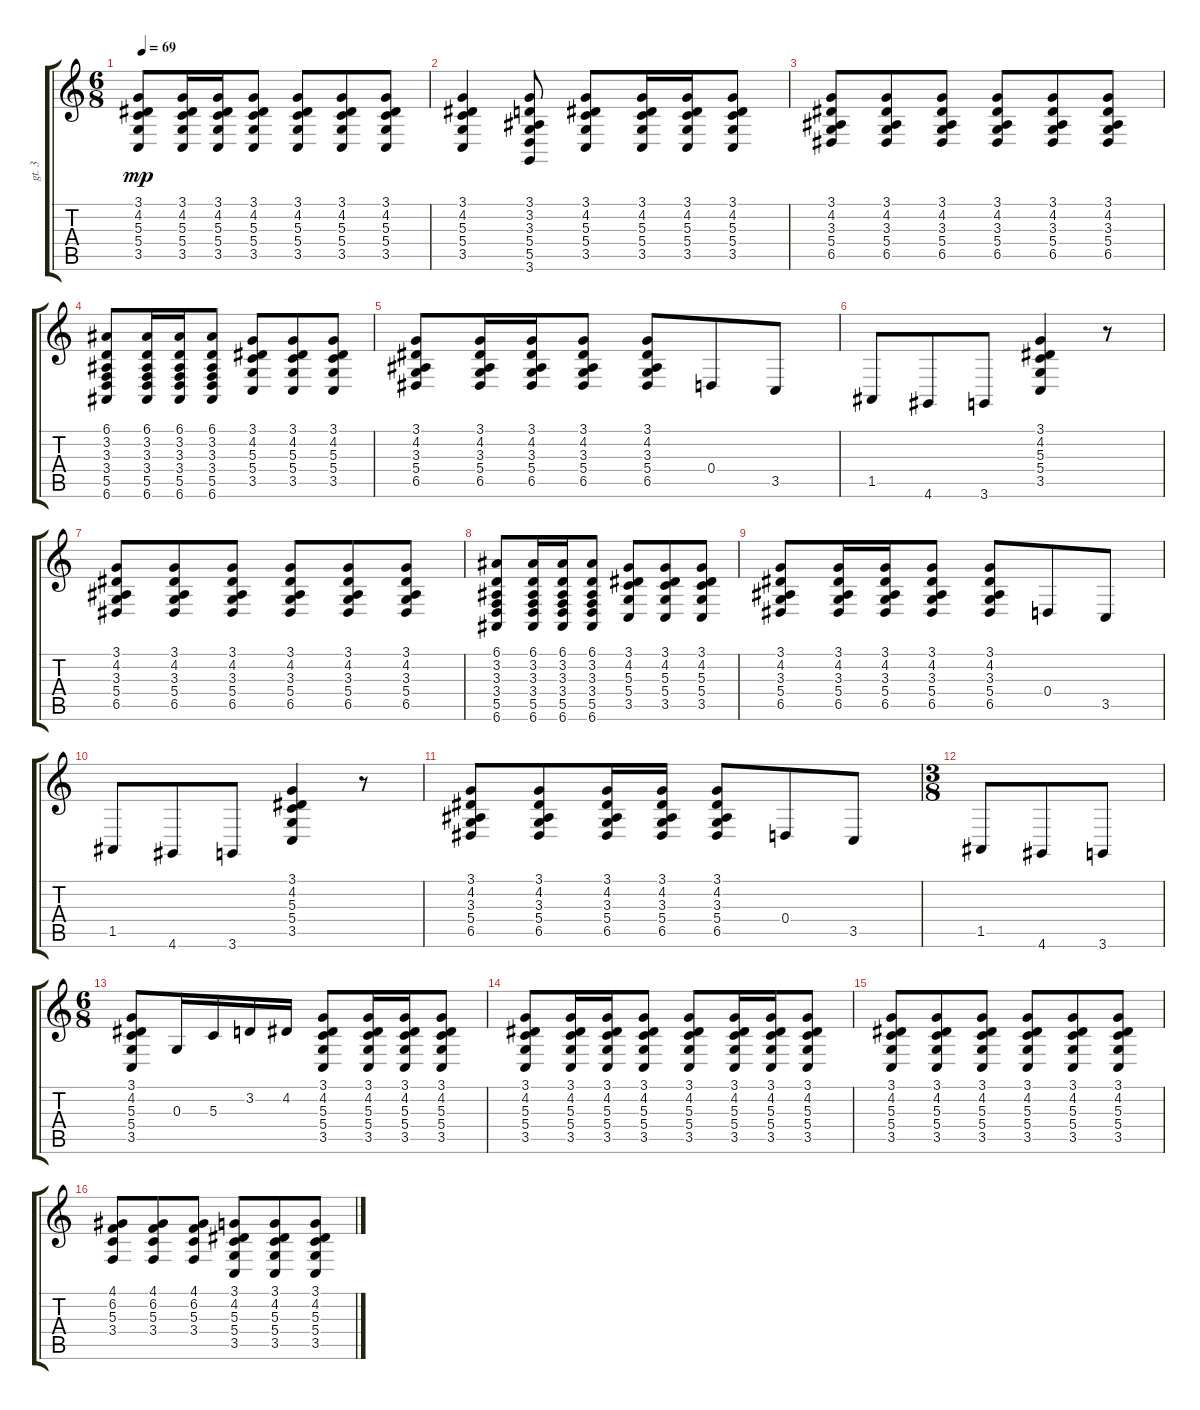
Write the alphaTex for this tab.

\track ("gt. 3" "gt. 3") {instrument harpsichord}
\staff {score tabs}
\tuning (E4 B3 G3 D3 A2 E2) {hide}
\ts (6 8)
\tempo 69
\clef g2
\ks c
(3.1 4.2 5.3 5.4 3.5).8{dy mp} (3.1 4.2 5.3 5.4 3.5).16 (3.1 4.2 5.3 5.4 3.5).16 (3.1 4.2 5.3 5.4 3.5).8 (3.1 4.2 5.3 5.4 3.5).8 (3.1 4.2 5.3 5.4 3.5).8 (3.1 4.2 5.3 5.4 3.5).8 |
(3.1 4.2 5.3 5.4 3.5).4 (3.1 3.2 3.3 5.4 5.5 3.6).8 (3.1 4.2 5.3 5.4 3.5).8 (3.1 4.2 5.3 5.4 3.5).16 (3.1 4.2 5.3 5.4 3.5).16 (3.1 4.2 5.3 5.4 3.5).8 |
(3.1 4.2 3.3 5.4 6.5).8 (3.1 4.2 3.3 5.4 6.5).8 (3.1 4.2 3.3 5.4 6.5).8 (3.1 4.2 3.3 5.4 6.5).8 (3.1 4.2 3.3 5.4 6.5).8 (3.1 4.2 3.3 5.4 6.5).8 |
(6.1 3.2 3.3 3.4 5.5 6.6).8 (6.1 3.2 3.3 3.4 5.5 6.6).16 (6.1 3.2 3.3 3.4 5.5 6.6).16 (6.1 3.2 3.3 3.4 5.5 6.6).8 (3.1 4.2 5.3 5.4 3.5).8 (3.1 4.2 5.3 5.4 3.5).8 (3.1 4.2 5.3 5.4 3.5).8 |
(3.1 4.2 3.3 5.4 6.5).8 (3.1 4.2 3.3 5.4 6.5).16 (3.1 4.2 3.3 5.4 6.5).16 (3.1 4.2 3.3 5.4 6.5).8 (3.1 4.2 3.3 5.4 6.5).8 0.4.8 3.5.8 |
1.5.8 4.6.8 3.6.8 (3.1 4.2 5.3 5.4 3.5).4 r.8 |
(3.1 4.2 3.3 5.4 6.5).8 (3.1 4.2 3.3 5.4 6.5).8 (3.1 4.2 3.3 5.4 6.5).8 (3.1 4.2 3.3 5.4 6.5).8 (3.1 4.2 3.3 5.4 6.5).8 (3.1 4.2 3.3 5.4 6.5).8 |
(6.1 3.2 3.3 3.4 5.5 6.6).8 (6.1 3.2 3.3 3.4 5.5 6.6).16 (6.1 3.2 3.3 3.4 5.5 6.6).16 (6.1 3.2 3.3 3.4 5.5 6.6).8 (3.1 4.2 5.3 5.4 3.5).8 (3.1 4.2 5.3 5.4 3.5).8 (3.1 4.2 5.3 5.4 3.5).8 |
(3.1 4.2 3.3 5.4 6.5).8 (3.1 4.2 3.3 5.4 6.5).16 (3.1 4.2 3.3 5.4 6.5).16 (3.1 4.2 3.3 5.4 6.5).8 (3.1 4.2 3.3 5.4 6.5).8 0.4.8 3.5.8 |
1.5.8 4.6.8 3.6.8 (3.1 4.2 5.3 5.4 3.5).4 r.8 |
(3.1 4.2 3.3 5.4 6.5).8 (3.1 4.2 3.3 5.4 6.5).8 (3.1 4.2 3.3 5.4 6.5).16 (3.1 4.2 3.3 5.4 6.5).16 (3.1 4.2 3.3 5.4 6.5).8 0.4.8 3.5.8 |
\ts (3 8)
1.5.8 4.6.8 3.6.8 |
\ts (6 8)
(3.1 4.2 5.3 5.4 3.5).8 0.3.16 5.3.16 3.2.16 4.2.16 (3.1 4.2 5.3 5.4 3.5).8 (3.1 4.2 5.3 5.4 3.5).16 (3.1 4.2 5.3 5.4 3.5).16 (3.1 4.2 5.3 5.4 3.5).8 |
(3.1 4.2 5.3 5.4 3.5).8 (3.1 4.2 5.3 5.4 3.5).16 (3.1 4.2 5.3 5.4 3.5).16 (3.1 4.2 5.3 5.4 3.5).8 (3.1 4.2 5.3 5.4 3.5).8 (3.1 4.2 5.3 5.4 3.5).16 (3.1 4.2 5.3 5.4 3.5).16 (3.1 4.2 5.3 5.4 3.5).8 |
(3.1 4.2 5.3 5.4 3.5).8 (3.1 4.2 5.3 5.4 3.5).8 (3.1 4.2 5.3 5.4 3.5).8 (3.1 4.2 5.3 5.4 3.5).8 (3.1 4.2 5.3 5.4 3.5).8 (3.1 4.2 5.3 5.4 3.5).8 |
(4.1 6.2 5.3 3.4).8 (4.1 6.2 5.3 3.4).8 (4.1 6.2 5.3 3.4).8 (3.1 4.2 5.3 5.4 3.5).8 (3.1 4.2 5.3 5.4 3.5).8 (3.1 4.2 5.3 5.4 3.5).8
